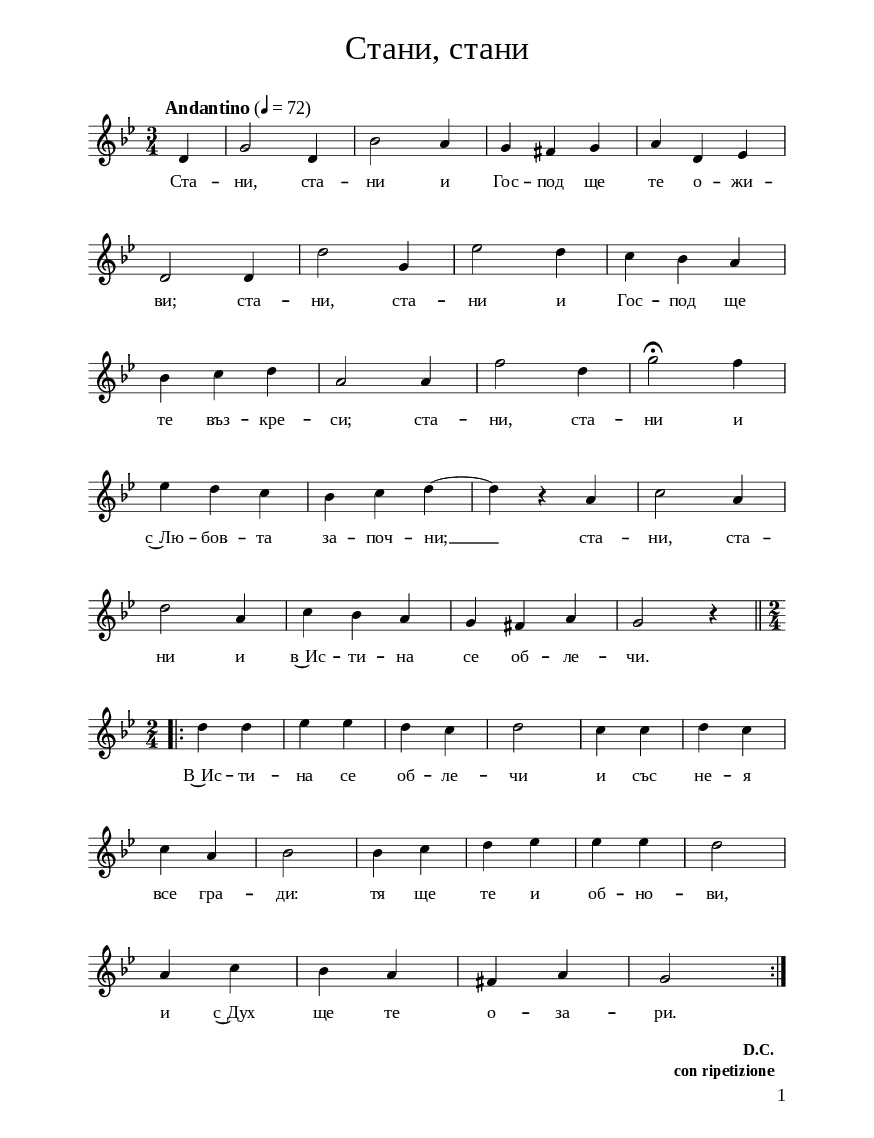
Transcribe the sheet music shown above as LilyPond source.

\version "2.24.3"

% include paper part and global functions
\include "include/globals.ily"

\bookpart {

  \label #'ref028
  \tocItem \markup "Стани, стани"

  \include "include/bookpart-paper.ily"
  \score {
    \include "include/score-layout.ily"

    \new Voice \absolute {
      \clef treble
      \key g \minor
      \time 3/4
      \tempoFunc "Andantino" 4 "72"
      \autoBeamOff
      \partial 4
      d'4 | g'2 d'4 | bes'2 a'4 | g'4 fis' g' |  a'4 d' es'  \break
      d'2 d'4 |  d''2 g'4 | es''2 d''4 | c''4 bes' a' \break |
      bes'4 c'' d'' | a'2 a'4 | f''2 d''4 |  g''2 \fermata f''4 \break |
      es''4 d'' c'' | bes'4 c'' d'' ~ | d''4  r a' | c''2 a'4 \break |
      d''2 a'4 | c''4 bes' a' | g'4 fis' a' | g'2 r4 | \time 2/4 \break |
      \bar ".|:-||" d''4 d'' es'' es'' | d''4 c''|  d''2 | c''4 c'' d'' c'' \break |
      c'' a' | bes'2 | bes'4 c'' d'' es'' | es''4 es'' | d''2 \break |
      a'4 c'' bes' a' | fis'4 a' | g'2  \bar ":|." \break
    }


    \addlyrics {
      Ста -- ни, ста -- ни и Гос -- под ще те о -- жи -- ви;
      ста -- ни, ста -- ни и Гос -- под ще те въз --
      кре -- си; ста -- ни, ста -- ни и с~Лю -- бов --
      та за -- поч -- ни; __ ста -- ни, ста -- ни и в~Ис
      -- ти -- на се об -- ле -- чи. В~Ис -- ти -- на
      се об -- ле -- чи и със не -- я все гра -- ди:
      тя ще те и об -- но -- ви, и с~Дух ще те о
      -- за -- ри.}

        \header {
          title = \titleFunc "Стани, стани" "Stani, stani"
        }

        \midi{}

      } % score

      \markup \dc-two "D.C." "con ripetizione"
      

    } % bookpart
